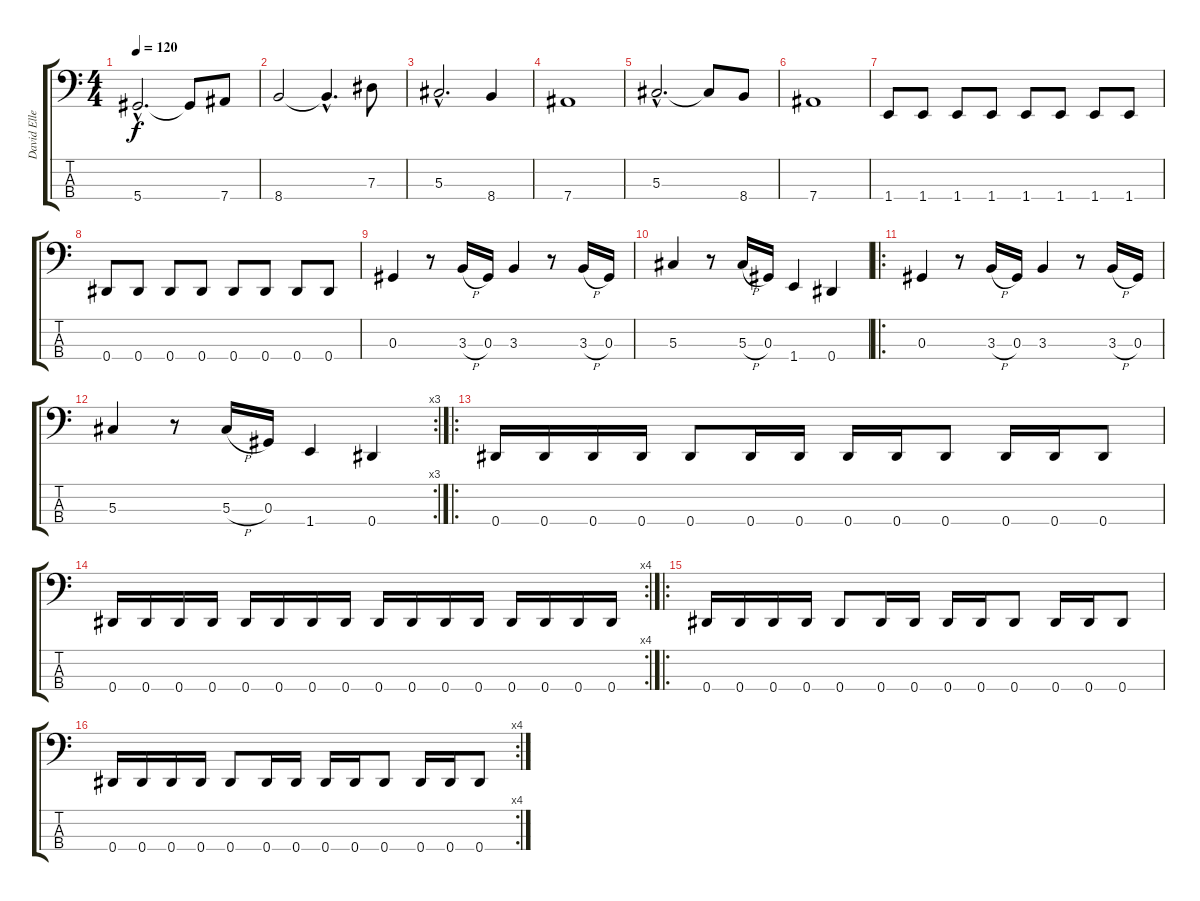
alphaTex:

\track ("David Ellefson (Bass)" "David Elle") {instrument electricbasspick}
\staff {score tabs}
\tuning (Gb2 Db2 Ab1 Eb1) {hide}
\ts (4 4)
\tempo 120
\clef f4
\ks c
5.4{hac}.2{d dy f} 5.4{t}.8 7.4.8 |
8.4.2 8.4{hac t}.4{d} 7.3.8 |
5.3{hac}.2{d} 8.4.4 |
7.4.1 |
5.3{hac}.2{d} 5.3{t}.8 8.4.8 |
7.4.1 |
1.4.8 1.4.8 1.4.8 1.4.8 1.4.8 1.4.8 1.4.8 1.4.8 |
0.4.8 0.4.8 0.4.8 0.4.8 0.4.8 0.4.8 0.4.8 0.4.8 |
0.3.4 r.8 3.3{h}.16 0.3.16 3.3.4 r.8 3.3{h}.16 0.3.16 |
5.3.4 r.8 5.3{h}.16 0.3.16 1.4.4 0.4.4 |
\ro
0.3.4 r.8 3.3{h}.16 0.3.16 3.3.4 r.8 3.3{h}.16 0.3.16 |
\rc 3
5.3.4 r.8 5.3{h}.16 0.3.16 1.4.4 0.4.4 |
\ro
0.4.16 0.4.16 0.4.16 0.4.16 0.4.8 0.4.16 0.4.16 0.4.16 0.4.16 0.4.8 0.4.16 0.4.16 0.4.8 |
\rc 4
0.4.16 0.4.16 0.4.16 0.4.16 0.4.16 0.4.16 0.4.16 0.4.16 0.4.16 0.4.16 0.4.16 0.4.16 0.4.16 0.4.16 0.4.16 0.4.16 |
\ro
0.4.16 0.4.16 0.4.16 0.4.16 0.4.8 0.4.16 0.4.16 0.4.16 0.4.16 0.4.8 0.4.16 0.4.16 0.4.8 |
\rc 4
0.4.16 0.4.16 0.4.16 0.4.16 0.4.8 0.4.16 0.4.16 0.4.16 0.4.16 0.4.8 0.4.16 0.4.16 0.4.8
